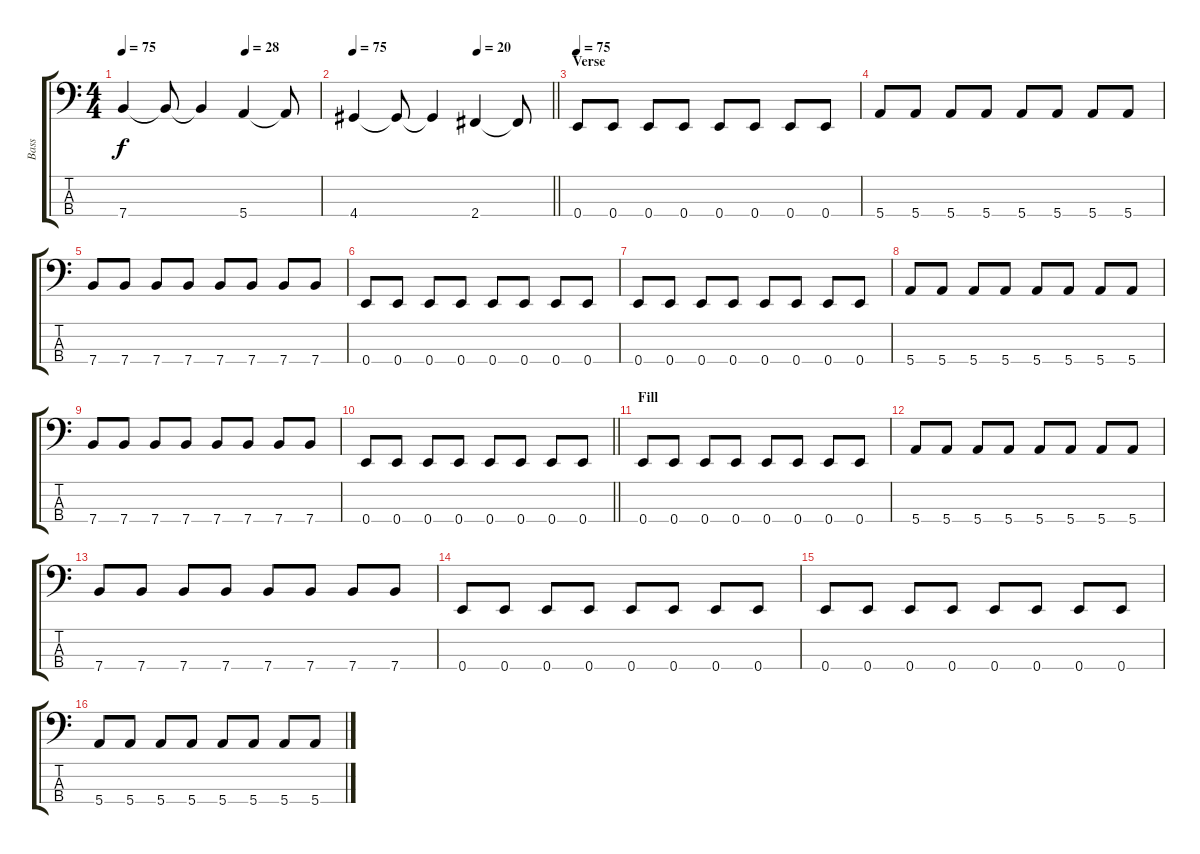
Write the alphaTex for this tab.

\track ("Bass" "Bass") {instrument electricbassfinger}
\staff {score tabs}
\tuning (G2 D2 A1 E1) {hide}
\ts (4 4)
\tempo 75
\tempo (28 0.625)
\clef f4
\ks c
7.4.4{dy f} 7.4{t}.8 7.4{t}.4 5.4.4 5.4{t}.8 |
\tempo 75
\tempo (20 0.625)
\barLineRight lightlight
4.4.4 4.4{t}.8 4.4{t}.4 2.4.4 2.4{t}.8 |
\section ("" "Verse")
\tempo 75
0.4.8 0.4.8 0.4.8 0.4.8 0.4.8 0.4.8 0.4.8 0.4.8 |
5.4.8 5.4.8 5.4.8 5.4.8 5.4.8 5.4.8 5.4.8 5.4.8 |
7.4.8 7.4.8 7.4.8 7.4.8 7.4.8 7.4.8 7.4.8 7.4.8 |
0.4.8 0.4.8 0.4.8 0.4.8 0.4.8 0.4.8 0.4.8 0.4.8 |
0.4.8 0.4.8 0.4.8 0.4.8 0.4.8 0.4.8 0.4.8 0.4.8 |
5.4.8 5.4.8 5.4.8 5.4.8 5.4.8 5.4.8 5.4.8 5.4.8 |
7.4.8 7.4.8 7.4.8 7.4.8 7.4.8 7.4.8 7.4.8 7.4.8 |
\barLineRight lightlight
0.4.8 0.4.8 0.4.8 0.4.8 0.4.8 0.4.8 0.4.8 0.4.8 |
\section ("" "Fill")
0.4.8 0.4.8 0.4.8 0.4.8 0.4.8 0.4.8 0.4.8 0.4.8 |
5.4.8 5.4.8 5.4.8 5.4.8 5.4.8 5.4.8 5.4.8 5.4.8 |
7.4.8 7.4.8 7.4.8 7.4.8 7.4.8 7.4.8 7.4.8 7.4.8 |
0.4.8 0.4.8 0.4.8 0.4.8 0.4.8 0.4.8 0.4.8 0.4.8 |
0.4.8 0.4.8 0.4.8 0.4.8 0.4.8 0.4.8 0.4.8 0.4.8 |
5.4.8 5.4.8 5.4.8 5.4.8 5.4.8 5.4.8 5.4.8 5.4.8
